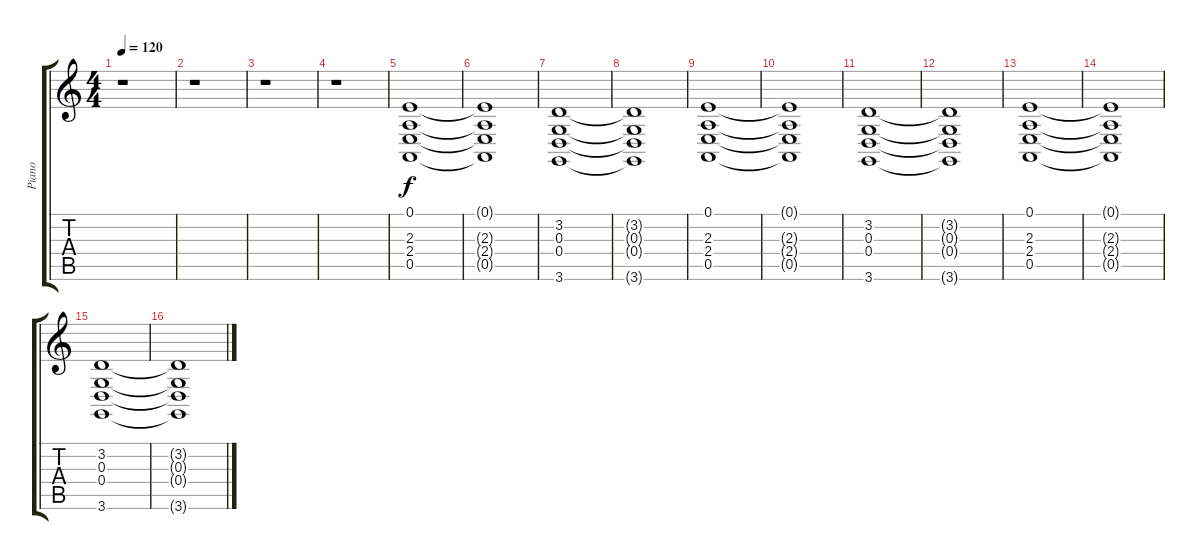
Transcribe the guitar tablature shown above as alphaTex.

\track ("Piano" "Piano") {instrument drawbarorgan}
\staff {score tabs}
\tuning (E4 B3 G3 D3 A2 E2) {hide}
\ts (4 4)
\tempo 120
\clef g2
\ks c
r.1{dy f} |
r.1 |
r.1 |
r.1 |
(0.1 2.3 2.4 0.5).1 |
(0.1{t} 2.3{t} 2.4{t} 0.5{t}).1 |
(3.2 0.3 0.4 3.6).1 |
(3.2{t} 0.3{t} 0.4{t} 3.6{t}).1 |
(0.1 2.3 2.4 0.5).1 |
(0.1{t} 2.3{t} 2.4{t} 0.5{t}).1 |
(3.2 0.3 0.4 3.6).1 |
(3.2{t} 0.3{t} 0.4{t} 3.6{t}).1 |
(0.1 2.3 2.4 0.5).1 |
(0.1{t} 2.3{t} 2.4{t} 0.5{t}).1 |
(3.2 0.3 0.4 3.6).1 |
(3.2{t} 0.3{t} 0.4{t} 3.6{t}).1
